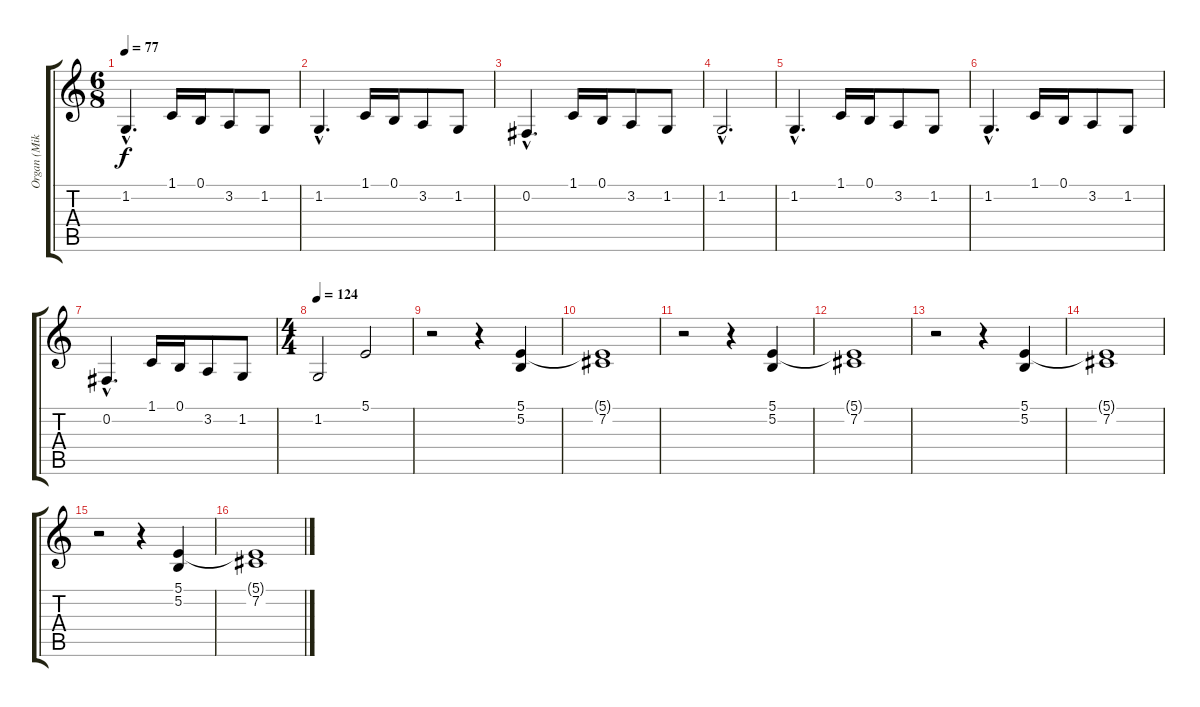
\track ("Organ (Mike Mills)" "Organ (Mik") {instrument drawbarorgan}
\staff {score tabs}
\tuning (B3 Gb3 D3 A2 E2 B1) {hide}
\ts (6 8)
\tempo 77
\clef g2
\ks c
1.2{hac}.4{d dy f instrument drawbarorgan} 1.1.16 0.1.16 3.2.8 1.2.8 |
1.2{hac}.4{d} 1.1.16 0.1.16 3.2.8 1.2.8 |
0.2{hac}.4{d} 1.1.16 0.1.16 3.2.8 1.2.8 |
1.2{hac}.2{d} |
1.2{hac}.4{d} 1.1.16 0.1.16 3.2.8 1.2.8 |
1.2{hac}.4{d} 1.1.16 0.1.16 3.2.8 1.2.8 |
0.2{hac}.4{d} 1.1.16 0.1.16 3.2.8 1.2.8 |
\ts (4 4)
\tempo 124
1.2.2 5.1.2 |
r.2 r.4 (5.1 5.2).4 |
(5.1{t} 7.2).1 |
r.2 r.4 (5.1 5.2).4 |
(5.1{t} 7.2).1 |
r.2 r.4 (5.1 5.2).4 |
(5.1{t} 7.2).1 |
r.2 r.4 (5.1 5.2).4 |
(5.1{t} 7.2).1
